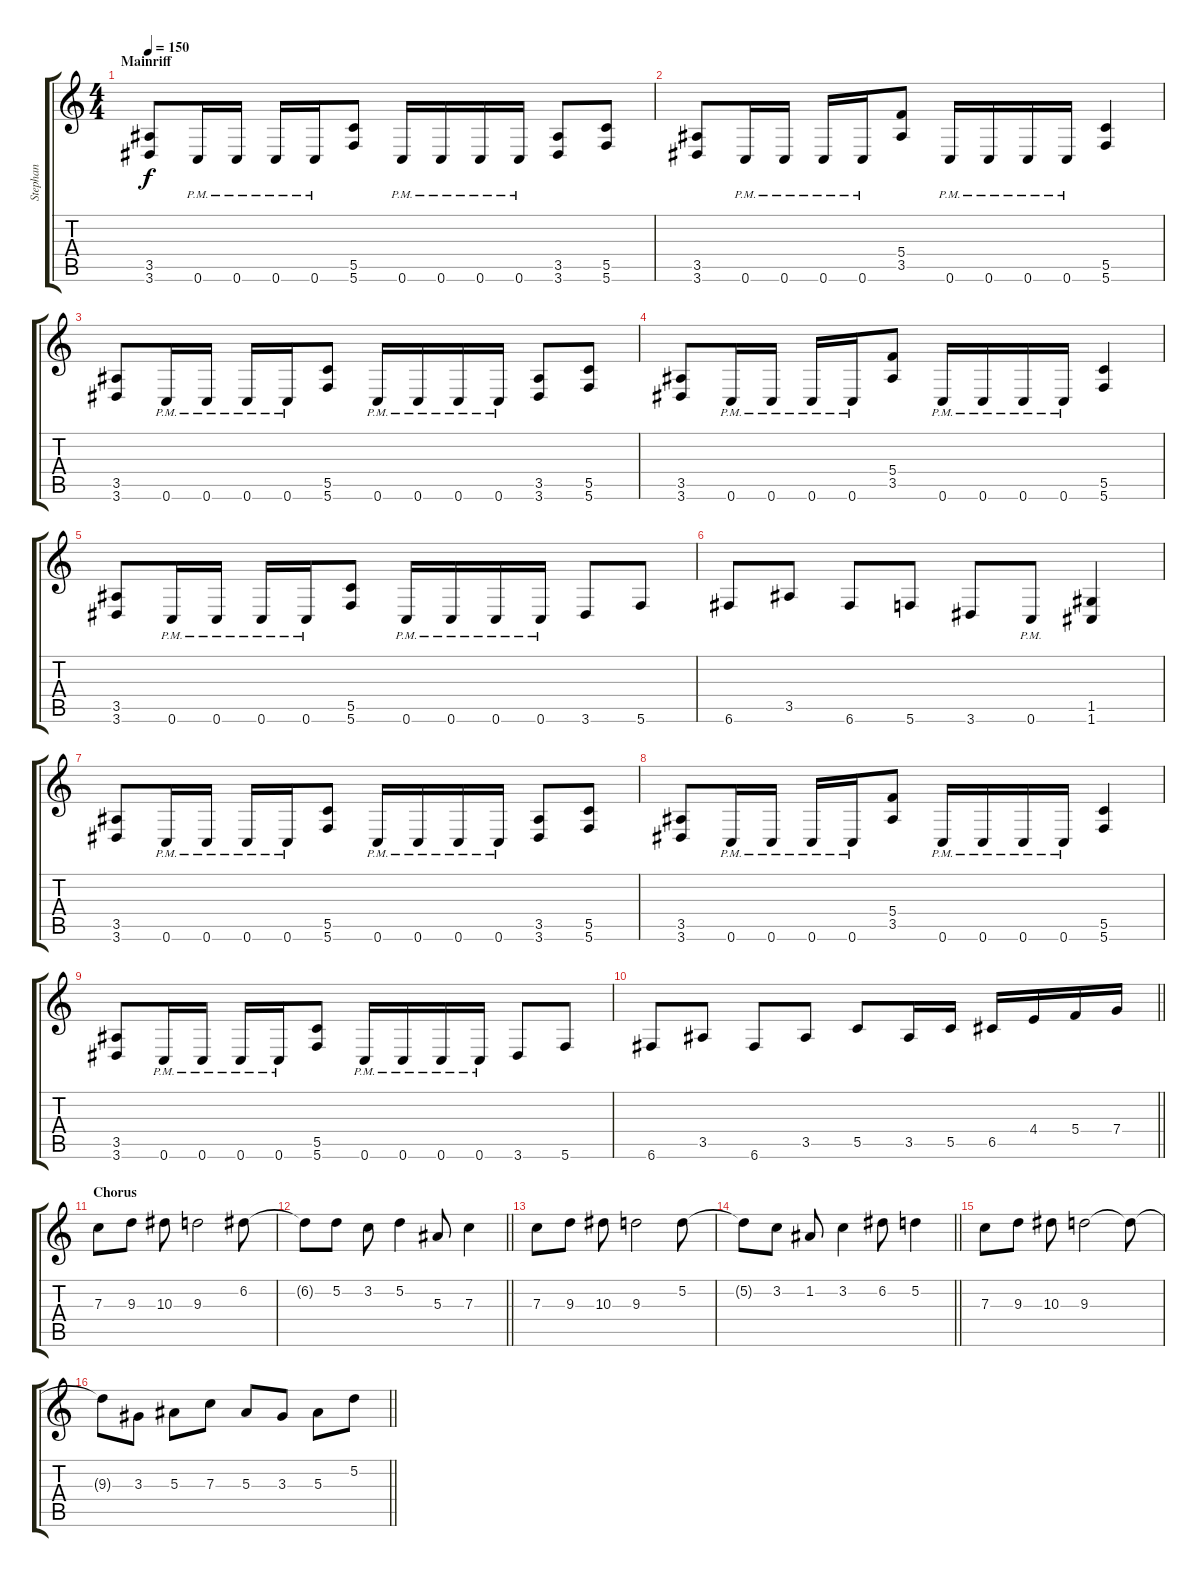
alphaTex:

\track ("Stephan" "Stephan") {instrument distortionguitar}
\staff {score tabs}
\tuning (D4 A3 F3 C3 G2 C2) {hide}
\ts (4 4)
\section ("" "Mainriff")
\tempo 150
\clef g2
\ks c
(3.5 3.6).8{dy f} 0.6{pm}.16 0.6{pm}.16 0.6{pm}.16 0.6{pm}.16 (5.5 5.6).8 0.6{pm}.16 0.6{pm}.16 0.6{pm}.16 0.6{pm}.16 (3.5 3.6).8 (5.5 5.6).8 |
(3.5 3.6).8 0.6{pm}.16 0.6{pm}.16 0.6{pm}.16 0.6{pm}.16 (5.4 3.5).8 0.6{pm}.16 0.6{pm}.16 0.6{pm}.16 0.6{pm}.16 (5.5 5.6).4 |
(3.5 3.6).8 0.6{pm}.16 0.6{pm}.16 0.6{pm}.16 0.6{pm}.16 (5.5 5.6).8 0.6{pm}.16 0.6{pm}.16 0.6{pm}.16 0.6{pm}.16 (3.5 3.6).8 (5.5 5.6).8 |
(3.5 3.6).8 0.6{pm}.16 0.6{pm}.16 0.6{pm}.16 0.6{pm}.16 (5.4 3.5).8 0.6{pm}.16 0.6{pm}.16 0.6{pm}.16 0.6{pm}.16 (5.5 5.6).4 |
(3.5 3.6).8 0.6{pm}.16 0.6{pm}.16 0.6{pm}.16 0.6{pm}.16 (5.5 5.6).8 0.6{pm}.16 0.6{pm}.16 0.6{pm}.16 0.6{pm}.16 3.6.8 5.6.8 |
6.6.8 3.5.8 6.6.8 5.6.8 3.6.8 0.6{pm}.8 (1.5 1.6).4 |
(3.5 3.6).8 0.6{pm}.16 0.6{pm}.16 0.6{pm}.16 0.6{pm}.16 (5.5 5.6).8 0.6{pm}.16 0.6{pm}.16 0.6{pm}.16 0.6{pm}.16 (3.5 3.6).8 (5.5 5.6).8 |
(3.5 3.6).8 0.6{pm}.16 0.6{pm}.16 0.6{pm}.16 0.6{pm}.16 (5.4 3.5).8 0.6{pm}.16 0.6{pm}.16 0.6{pm}.16 0.6{pm}.16 (5.5 5.6).4 |
(3.5 3.6).8 0.6{pm}.16 0.6{pm}.16 0.6{pm}.16 0.6{pm}.16 (5.5 5.6).8 0.6{pm}.16 0.6{pm}.16 0.6{pm}.16 0.6{pm}.16 3.6.8 5.6.8 |
\barLineRight lightlight
6.6.8 3.5.8 6.6.8 3.5.8 5.5.8 3.5.16 5.5.16 6.5.16 4.4.16 5.4.16 7.4.16 |
\section ("" "Chorus")
7.3.8 9.3.8 10.3.8 9.3.2 6.2.8 |
\barLineRight lightlight
6.2{t}.8 5.2.8 3.2.8 5.2.4 5.3.8 7.3.4 |
7.3.8 9.3.8 10.3.8 9.3.2 5.2.8 |
\barLineRight lightlight
5.2{t}.8 3.2.8 1.2.8 3.2.4 6.2.8 5.2.4 |
7.3.8 9.3.8 10.3.8 9.3.2 9.3{t}.8 |
\barLineRight lightlight
9.3{t}.8 3.3.8 5.3.8 7.3.8 5.3.8 3.3.8 5.3.8 5.2.8
